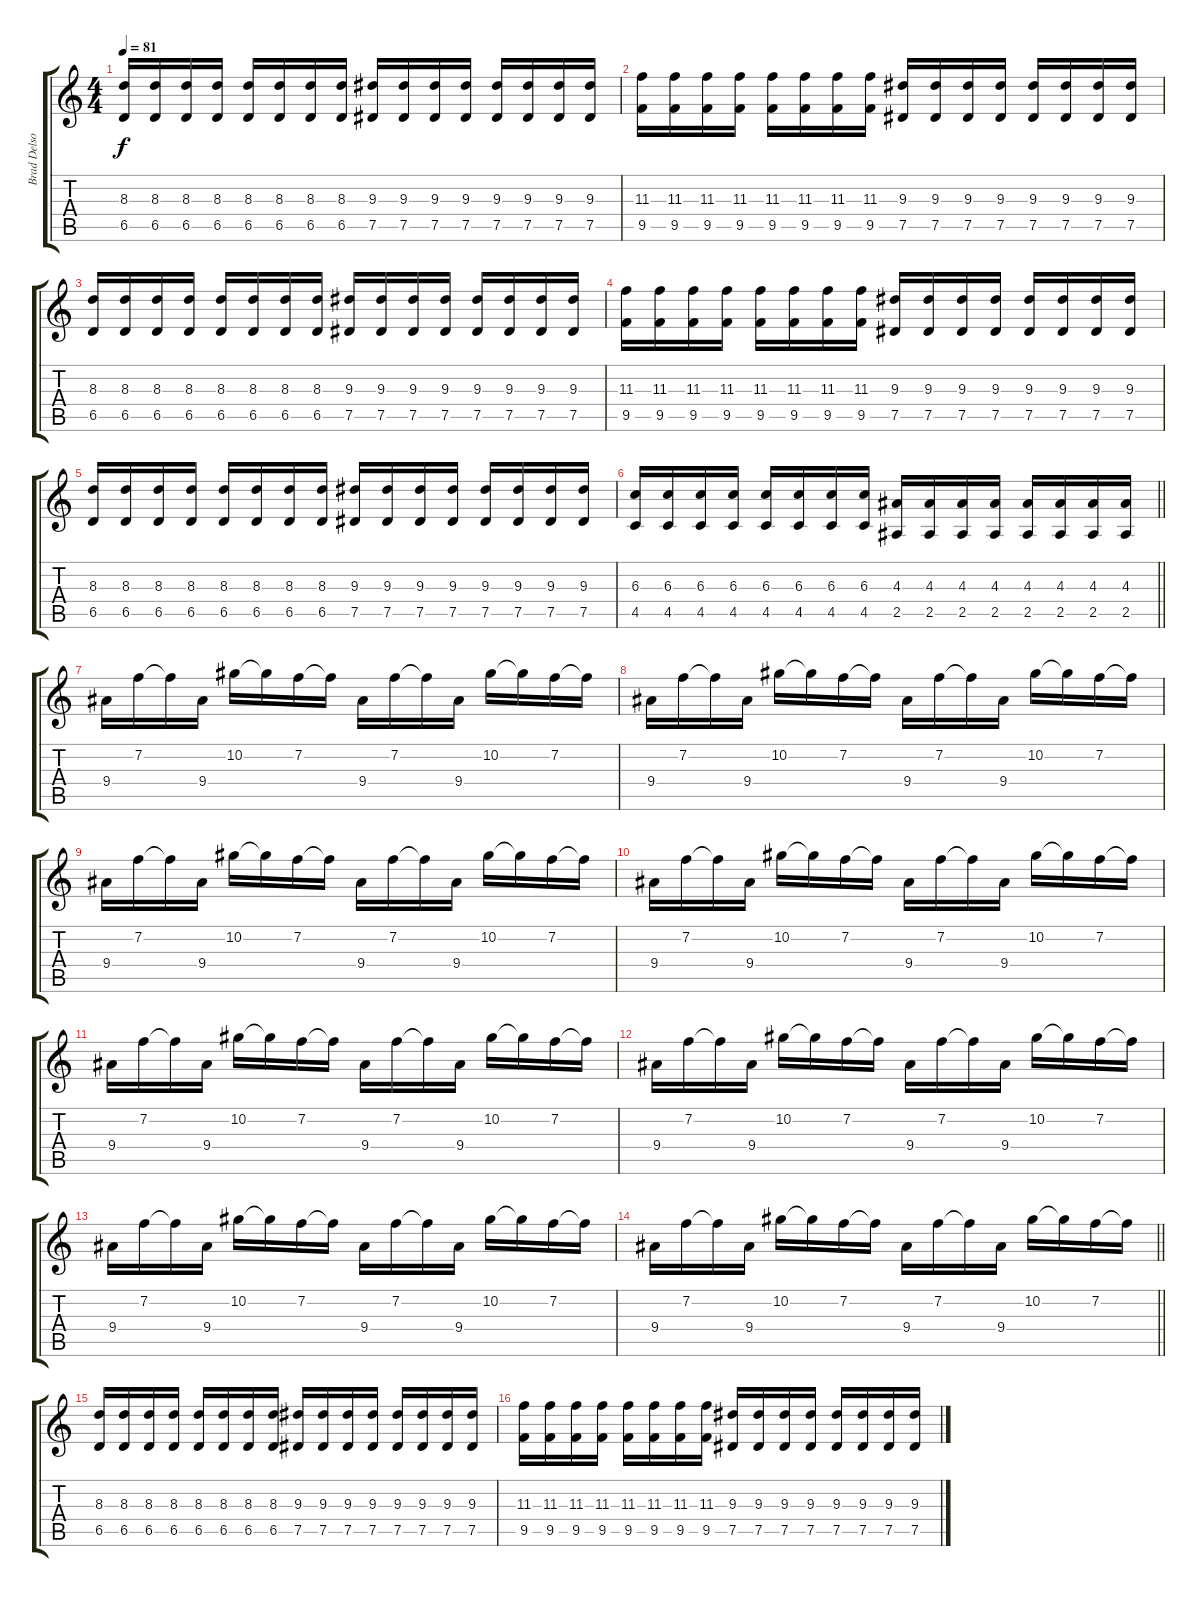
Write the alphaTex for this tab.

\track ("Brad Delson - Guitar 2" "Brad Delso") {instrument distortionguitar}
\staff {score tabs}
\tuning (Eb4 Bb3 Gb3 Db3 Ab2 Eb2) {hide}
\ts (4 4)
\tempo 81
\clef g2
\ks c
(8.3 6.5).16{dy f instrument distortionguitar} (8.3 6.5).16 (8.3 6.5).16 (8.3 6.5).16 (8.3 6.5).16 (8.3 6.5).16 (8.3 6.5).16 (8.3 6.5).16 (9.3 7.5).16 (9.3 7.5).16 (9.3 7.5).16 (9.3 7.5).16 (9.3 7.5).16 (9.3 7.5).16 (9.3 7.5).16 (9.3 7.5).16 |
(11.3 9.5).16 (11.3 9.5).16 (11.3 9.5).16 (11.3 9.5).16 (11.3 9.5).16 (11.3 9.5).16 (11.3 9.5).16 (11.3 9.5).16 (9.3 7.5).16 (9.3 7.5).16 (9.3 7.5).16 (9.3 7.5).16 (9.3 7.5).16 (9.3 7.5).16 (9.3 7.5).16 (9.3 7.5).16 |
(8.3 6.5).16{instrument distortionguitar} (8.3 6.5).16 (8.3 6.5).16 (8.3 6.5).16 (8.3 6.5).16 (8.3 6.5).16 (8.3 6.5).16 (8.3 6.5).16 (9.3 7.5).16 (9.3 7.5).16 (9.3 7.5).16 (9.3 7.5).16 (9.3 7.5).16 (9.3 7.5).16 (9.3 7.5).16 (9.3 7.5).16 |
(11.3 9.5).16 (11.3 9.5).16 (11.3 9.5).16 (11.3 9.5).16 (11.3 9.5).16 (11.3 9.5).16 (11.3 9.5).16 (11.3 9.5).16 (9.3 7.5).16 (9.3 7.5).16 (9.3 7.5).16 (9.3 7.5).16 (9.3 7.5).16 (9.3 7.5).16 (9.3 7.5).16 (9.3 7.5).16 |
(8.3 6.5).16 (8.3 6.5).16 (8.3 6.5).16 (8.3 6.5).16 (8.3 6.5).16 (8.3 6.5).16 (8.3 6.5).16 (8.3 6.5).16 (9.3 7.5).16 (9.3 7.5).16 (9.3 7.5).16 (9.3 7.5).16 (9.3 7.5).16 (9.3 7.5).16 (9.3 7.5).16 (9.3 7.5).16 |
\barLineRight lightlight
(6.3 4.5).16 (6.3 4.5).16 (6.3 4.5).16 (6.3 4.5).16 (6.3 4.5).16 (6.3 4.5).16 (6.3 4.5).16 (6.3 4.5).16 (4.3 2.5).16 (4.3 2.5).16 (4.3 2.5).16 (4.3 2.5).16 (4.3 2.5).16 (4.3 2.5).16 (4.3 2.5).16 (4.3 2.5).16 |
9.4.16{instrument electricguitarclean} 7.2.16 7.2{t}.16 9.4.16 10.2.16 10.2{t}.16 7.2.16 7.2{t}.16 9.4.16 7.2.16 7.2{t}.16 9.4.16 10.2.16 10.2{t}.16 7.2.16 7.2{t}.16 |
9.4.16 7.2.16 7.2{t}.16 9.4.16 10.2.16 10.2{t}.16 7.2.16 7.2{t}.16 9.4.16 7.2.16 7.2{t}.16 9.4.16 10.2.16 10.2{t}.16 7.2.16 7.2{t}.16 |
9.4.16 7.2.16 7.2{t}.16 9.4.16 10.2.16 10.2{t}.16 7.2.16 7.2{t}.16 9.4.16 7.2.16 7.2{t}.16 9.4.16 10.2.16 10.2{t}.16 7.2.16 7.2{t}.16 |
9.4.16 7.2.16 7.2{t}.16 9.4.16 10.2.16 10.2{t}.16 7.2.16 7.2{t}.16 9.4.16 7.2.16 7.2{t}.16 9.4.16 10.2.16 10.2{t}.16 7.2.16 7.2{t}.16 |
9.4.16{instrument electricguitarclean} 7.2.16 7.2{t}.16 9.4.16 10.2.16 10.2{t}.16 7.2.16 7.2{t}.16 9.4.16 7.2.16 7.2{t}.16 9.4.16 10.2.16 10.2{t}.16 7.2.16 7.2{t}.16 |
9.4.16 7.2.16 7.2{t}.16 9.4.16 10.2.16 10.2{t}.16 7.2.16 7.2{t}.16 9.4.16 7.2.16 7.2{t}.16 9.4.16 10.2.16 10.2{t}.16 7.2.16 7.2{t}.16 |
9.4.16 7.2.16 7.2{t}.16 9.4.16 10.2.16 10.2{t}.16 7.2.16 7.2{t}.16 9.4.16 7.2.16 7.2{t}.16 9.4.16 10.2.16 10.2{t}.16 7.2.16 7.2{t}.16 |
\barLineRight lightlight
9.4.16 7.2.16 7.2{t}.16 9.4.16 10.2.16 10.2{t}.16 7.2.16 7.2{t}.16 9.4.16 7.2.16 7.2{t}.16 9.4.16 10.2.16 10.2{t}.16 7.2.16 7.2{t}.16 |
(8.3 6.5).16{instrument distortionguitar} (8.3 6.5).16 (8.3 6.5).16 (8.3 6.5).16 (8.3 6.5).16 (8.3 6.5).16 (8.3 6.5).16 (8.3 6.5).16 (9.3 7.5).16 (9.3 7.5).16 (9.3 7.5).16 (9.3 7.5).16 (9.3 7.5).16 (9.3 7.5).16 (9.3 7.5).16 (9.3 7.5).16 |
(11.3 9.5).16 (11.3 9.5).16 (11.3 9.5).16 (11.3 9.5).16 (11.3 9.5).16 (11.3 9.5).16 (11.3 9.5).16 (11.3 9.5).16 (9.3 7.5).16 (9.3 7.5).16 (9.3 7.5).16 (9.3 7.5).16 (9.3 7.5).16 (9.3 7.5).16 (9.3 7.5).16 (9.3 7.5).16
